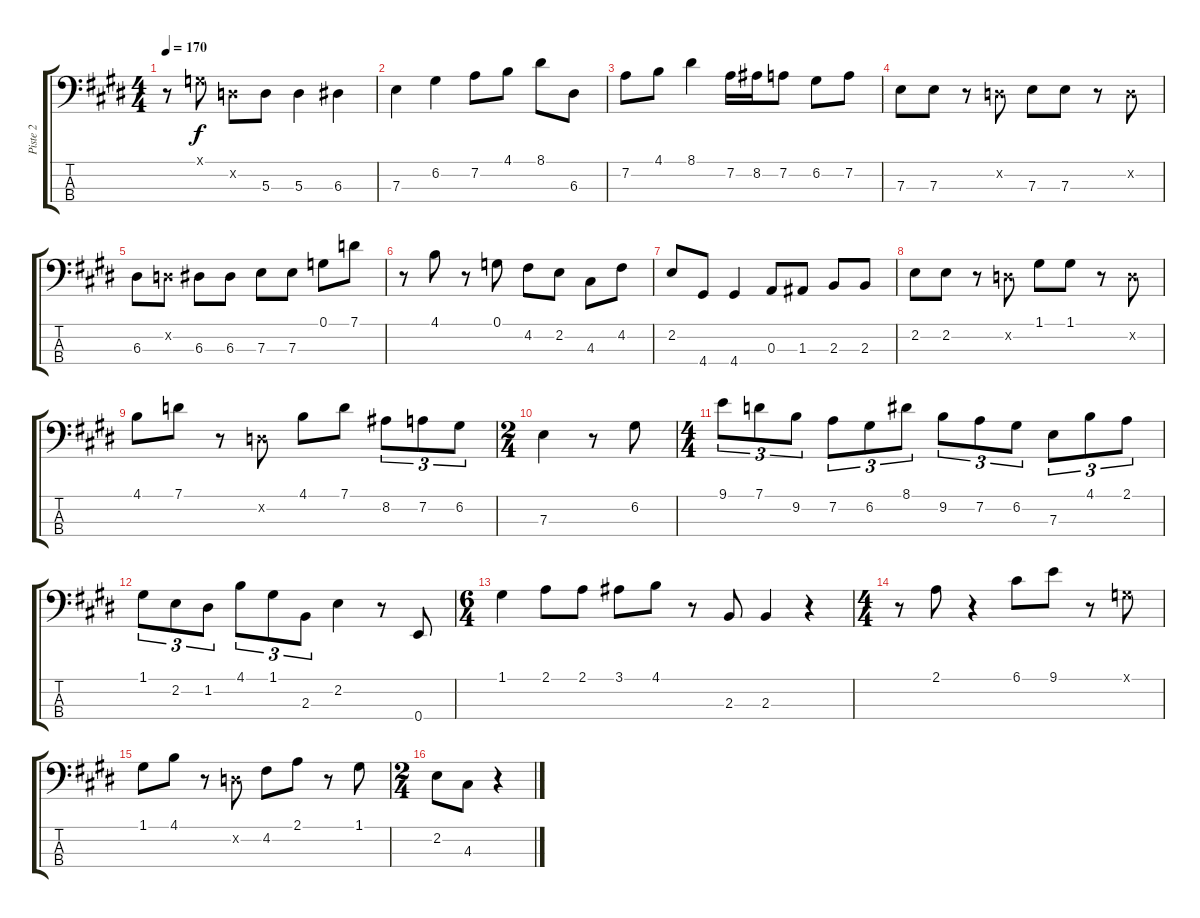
\track ("Piste 2" "Piste 2") {instrument electricbassfinger}
\staff {score tabs}
\tuning (G2 D2 A1 E1) {hide}
\ts (4 4)
\tempo 170
\clef f4
\ks e
r.8{dy f} 0.1{x}.8 0.2{x}.8 5.3.8 5.3.4 6.3.4 |
7.3.4 6.2.4 7.2.8 4.1.8 8.1.8 6.3.8 |
7.2.8 4.1.8 8.1.4 7.2.16 8.2.16 7.2.8 6.2.8 7.2.8 |
7.3.8 7.3.8 r.8 0.2{x}.8 7.3.8 7.3.8 r.8 0.2{x}.8 |
6.3.8 0.2{x}.8 6.3.8 6.3.8 7.3.8 7.3.8 0.1.8 7.1.8 |
r.8 4.1.8 r.8 0.1.8 4.2.8 2.2.8 4.3.8 4.2.8 |
2.2.8 4.4.8 4.4.4 0.3.8 1.3.8 2.3.8 2.3.8 |
2.2.8 2.2.8 r.8 0.2{x}.8 1.1.8 1.1.8 r.8 0.2{x}.8 |
4.1.8 7.1.8 r.8 0.2{x}.8 4.1.8 7.1.8 8.2.8{tu (3 2)} 7.2.8{tu (3 2)} 6.2.8{tu (3 2)} |
\ts (2 4)
7.3.4 r.8 6.2.8 |
\ts (4 4)
9.1.8{tu (3 2)} 7.1.8{tu (3 2)} 9.2.8{tu (3 2)} 7.2.8{tu (3 2)} 6.2.8{tu (3 2)} 8.1.8{tu (3 2)} 9.2.8{tu (3 2)} 7.2.8{tu (3 2)} 6.2.8{tu (3 2)} 7.3.8{tu (3 2)} 4.1.8{tu (3 2)} 2.1.8{tu (3 2)} |
1.1.8{tu (3 2)} 2.2.8{tu (3 2)} 1.2.8{tu (3 2)} 4.1.8{tu (3 2)} 1.1.8{tu (3 2)} 2.3.8{tu (3 2)} 2.2.4 r.8 0.4.8 |
\ts (6 4)
1.1.4 2.1.8 2.1.8 3.1.8 4.1.8 r.8 2.3.8 2.3.4 r.4 |
\ts (4 4)
r.8 2.1.8 r.4 6.1.8 9.1.8 r.8 0.1{x}.8 |
1.1.8 4.1.8 r.8 0.2{x}.8 4.2.8 2.1.8 r.8 1.1.8 |
\ts (2 4)
2.2.8 4.3.8 r.4
